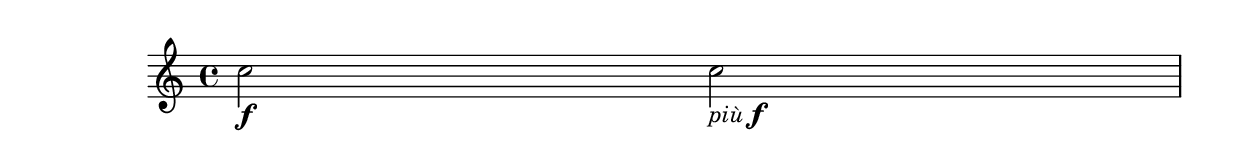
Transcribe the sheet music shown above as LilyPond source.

%% Do not edit this file; it is auto-generated from LSR http://lsr.dsi.unimi.it
%% This file is in the public domain.
\version "2.11.62"

\header {
  lsrtags = "expressive-marks, text"

  texidoces = "
Ciertas indicaciones dinámicas pueden llevar textos (como \"più
forte\" o \"piano subito\"). Se pueden producir usando un
bloque @code{\\markup}.

"
  doctitlees = "Combinar indicaciones dinámicas con marcados textuales"

  texidoc = "
Some dynamics may involve text indications (such as \"più forte\" or
\"piano subito\"). They can be produced using a @code{\\markup} block.

"
  doctitle = "Combining dynamics with markup texts"
} % begin verbatim

piuF = \markup { \italic più \dynamic f }
\layout { ragged-right = ##f }
\relative c'' {
  c2\f c-\piuF
}

